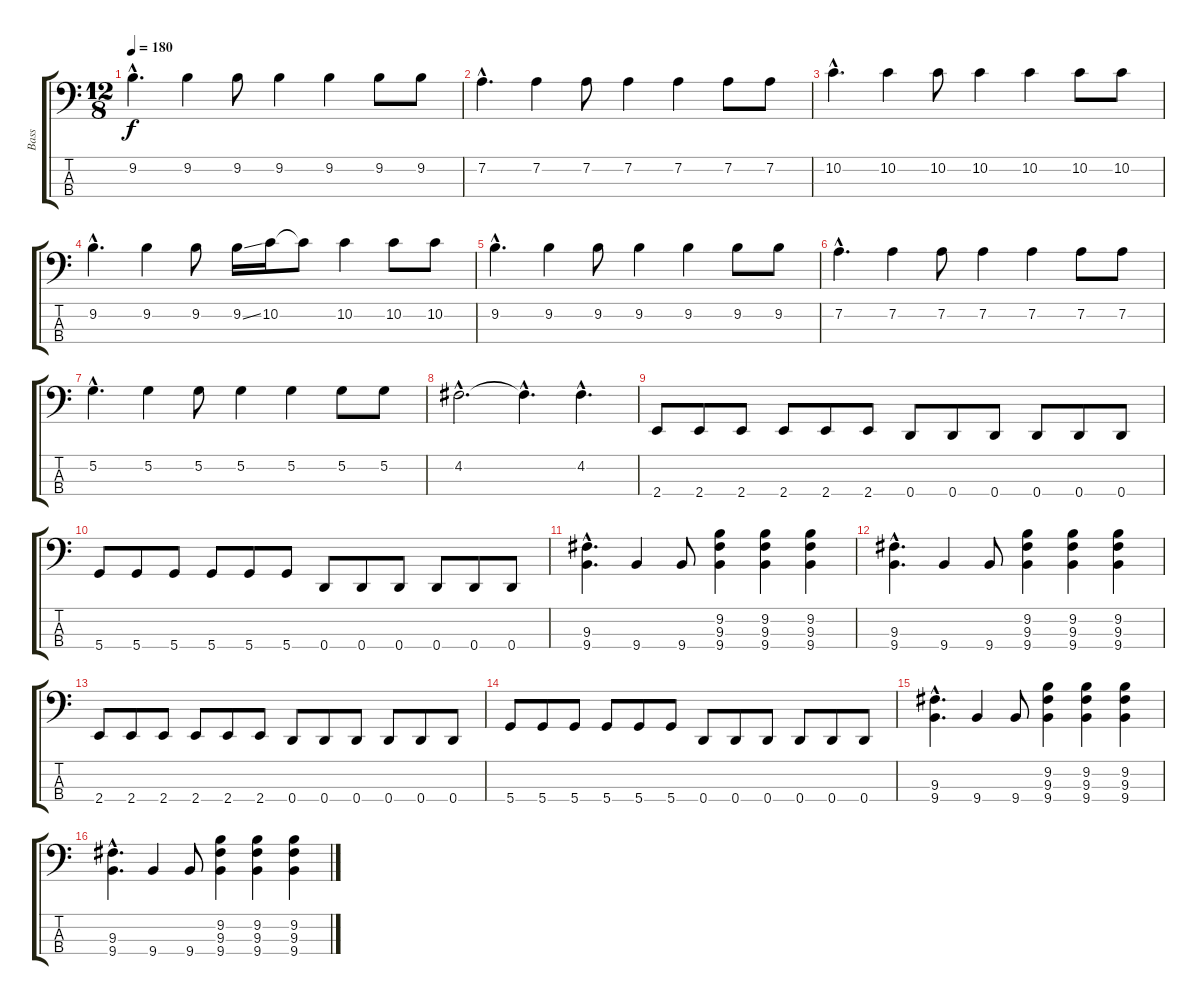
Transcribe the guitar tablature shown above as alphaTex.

\track ("Bass" "Bass") {instrument slapbass2}
\staff {score tabs}
\tuning (G2 D2 A1 D1) {hide}
\ts (12 8)
\tempo 180
\clef f4
\ks c
9.2{hac}.4{d dy f} 9.2.4 9.2.8 9.2.4 9.2.4 9.2.8 9.2.8 |
7.2{hac}.4{d} 7.2.4 7.2.8 7.2.4 7.2.4 7.2.8 7.2.8 |
10.2{hac}.4{d} 10.2.4 10.2.8 10.2.4 10.2.4 10.2.8 10.2.8 |
9.2{hac}.4{d} 9.2.4 9.2.8 9.2{ss}.16 10.2.16 10.2{t}.8 10.2.4 10.2.8 10.2.8 |
9.2{hac}.4{d} 9.2.4 9.2.8 9.2.4 9.2.4 9.2.8 9.2.8 |
7.2{hac}.4{d} 7.2.4 7.2.8 7.2.4 7.2.4 7.2.8 7.2.8 |
5.2{hac}.4{d} 5.2.4 5.2.8 5.2.4 5.2.4 5.2.8 5.2.8 |
4.2{hac}.2{d} 4.2{hac t}.4{d} 4.2{hac}.4{d} |
2.4.8 2.4.8 2.4.8 2.4.8 2.4.8 2.4.8 0.4.8 0.4.8 0.4.8 0.4.8 0.4.8 0.4.8 |
5.4.8 5.4.8 5.4.8 5.4.8 5.4.8 5.4.8 0.4.8 0.4.8 0.4.8 0.4.8 0.4.8 0.4.8 |
(9.3{hac} 9.4{hac}).4{d} 9.4.4 9.4.8 (9.2 9.3 9.4).4 (9.2 9.3 9.4).4 (9.2 9.3 9.4).4 |
(9.3{hac} 9.4{hac}).4{d} 9.4.4 9.4.8 (9.2 9.3 9.4).4 (9.2 9.3 9.4).4 (9.2 9.3 9.4).4 |
2.4.8 2.4.8 2.4.8 2.4.8 2.4.8 2.4.8 0.4.8 0.4.8 0.4.8 0.4.8 0.4.8 0.4.8 |
5.4.8 5.4.8 5.4.8 5.4.8 5.4.8 5.4.8 0.4.8 0.4.8 0.4.8 0.4.8 0.4.8 0.4.8 |
(9.3{hac} 9.4{hac}).4{d} 9.4.4 9.4.8 (9.2 9.3 9.4).4 (9.2 9.3 9.4).4 (9.2 9.3 9.4).4 |
(9.3{hac} 9.4{hac}).4{d} 9.4.4 9.4.8 (9.2 9.3 9.4).4 (9.2 9.3 9.4).4 (9.2 9.3 9.4).4
